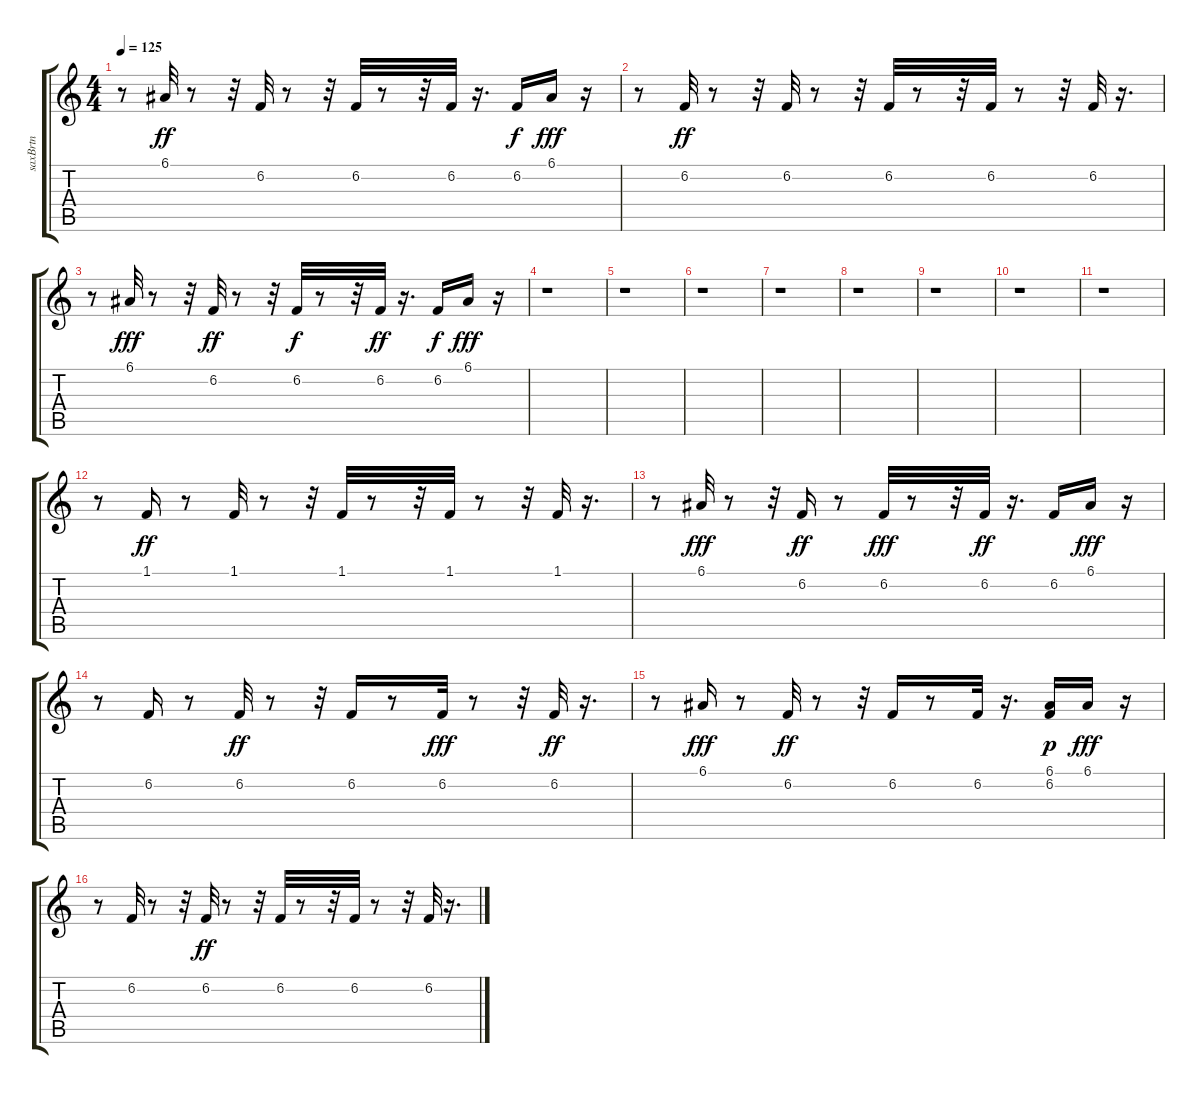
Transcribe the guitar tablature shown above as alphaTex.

\track ("saxBrtn " "saxBrtn ") {instrument baritonesax}
\staff {score tabs}
\tuning (E4 B3 G3 D3 A2 E2) {hide}
\ts (4 4)
\tempo 125
\clef g2
\ks c
r.8{dy ff} 6.1.32 r.8 r.32 6.2.32 r.8 r.32 6.2.32 r.8 r.32 6.2.32 r.16{d} 6.2.16{dy f} 6.1.16{dy fff} r.16 |
r.8 6.2.32{dy ff} r.8 r.32 6.2.32 r.8 r.32 6.2.32 r.8 r.32 6.2.32 r.8 r.32 6.2.32 r.16{d} |
r.8 6.1.32{dy fff} r.8 r.32 6.2.32{dy ff} r.8 r.32 6.2.32{dy f} r.8 r.32 6.2.32{dy ff} r.16{d} 6.2.16{dy f} 6.1.16{dy fff} r.16 |
r.1 |
r.1 |
r.1 |
r.1 |
r.1 |
r.1 |
r.1 |
r.1 |
r.8 1.1.16{dy ff} r.8 1.1.32 r.8 r.32 1.1.32 r.8 r.32 1.1.32 r.8 r.32 1.1.32 r.16{d} |
r.8 6.1.32{dy fff} r.8 r.32 6.2.16{dy ff} r.8 6.2.32{dy fff} r.8 r.32 6.2.32{dy ff} r.16{d} 6.2.16 6.1.16{dy fff} r.16 |
r.8 6.2.16 r.8 6.2.32{dy ff} r.8 r.32 6.2.16 r.8 6.2.32{dy fff} r.8 r.32 6.2.32{dy ff} r.16{d} |
r.8 6.1.16{dy fff} r.8 6.2.32{dy ff} r.8 r.32 6.2.16 r.8 6.2.32 r.16{d} (6.1 6.2).16{dy p} 6.1.16{dy fff} r.16 |
r.8 6.2.32 r.8 r.32 6.2.32{dy ff} r.8 r.32 6.2.32 r.8 r.32 6.2.32 r.8 r.32 6.2.32 r.16{d}
